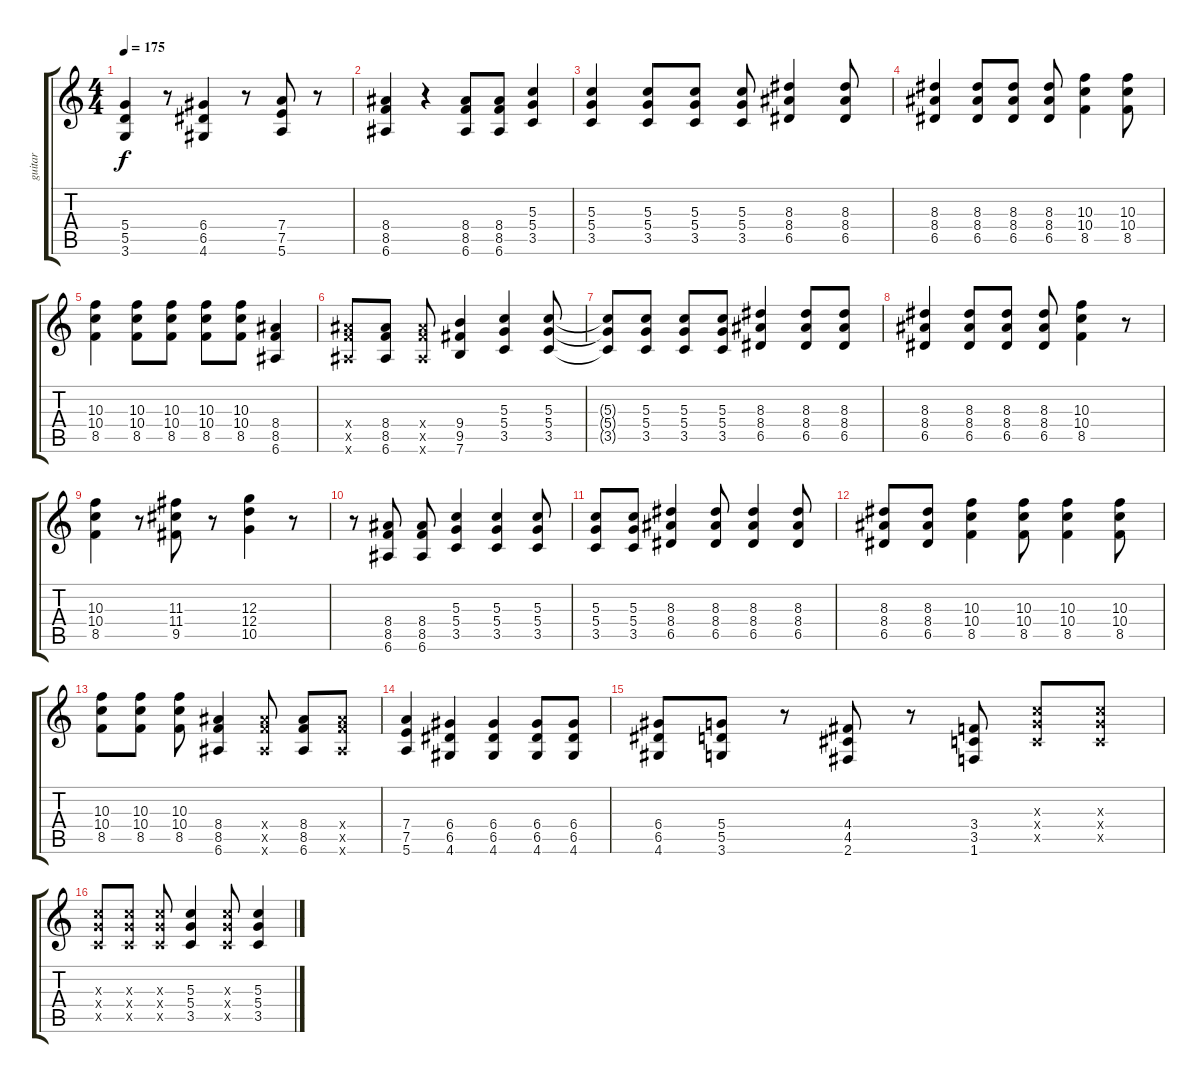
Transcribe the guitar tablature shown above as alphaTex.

\track ("guitar" "guitar") {instrument distortionguitar}
\staff {score tabs}
\tuning (E4 B3 G3 D3 A2 E2) {hide}
\ts (4 4)
\tempo 175
\clef g2
\ks c
(5.4 5.5 3.6).4{dy f} r.8 (6.4 6.5 4.6).4 r.8 (7.4 7.5 5.6).8 r.8 |
(8.4 8.5 6.6).4 r.4 (8.4 8.5 6.6).8 (8.4 8.5 6.6).8 (5.3 5.4 3.5).4 |
(5.3 5.4 3.5).4 (5.3 5.4 3.5).8 (5.3 5.4 3.5).8 (5.3 5.4 3.5).8 (8.3 8.4 6.5).4 (8.3 8.4 6.5).8 |
(8.3 8.4 6.5).4 (8.3 8.4 6.5).8 (8.3 8.4 6.5).8 (8.3 8.4 6.5).8 (10.3 10.4 8.5).4 (10.3 10.4 8.5).8 |
(10.3 10.4 8.5).4 (10.3 10.4 8.5).8 (10.3 10.4 8.5).8 (10.3 10.4 8.5).8 (10.3 10.4 8.5).8 (8.4 8.5 6.6).4 |
(8.4{x} 8.5{x} 6.6{x}).8 (8.4 8.5 6.6).8 (8.4{x} 8.5{x} 6.6{x}).8 (9.4 9.5 7.6).4 (5.3 5.4 3.5).4 (5.3 5.4 3.5).8 |
(5.3{t} 5.4{t} 3.5{t}).8 (5.3 5.4 3.5).8 (5.3 5.4 3.5).8 (5.3 5.4 3.5).8 (8.3 8.4 6.5).4 (8.3 8.4 6.5).8 (8.3 8.4 6.5).8 |
(8.3 8.4 6.5).4 (8.3 8.4 6.5).8 (8.3 8.4 6.5).8 (8.3 8.4 6.5).8 (10.3 10.4 8.5).4 r.8 |
(10.3 10.4 8.5).4 r.8 (11.3 11.4 9.5).8 r.8 (12.3 12.4 10.5).4 r.8 |
r.8 (8.4 8.5 6.6).8 (8.4 8.5 6.6).8 (5.3 5.4 3.5).4 (5.3 5.4 3.5).4 (5.3 5.4 3.5).8 |
(5.3 5.4 3.5).8 (5.3 5.4 3.5).8 (8.3 8.4 6.5).4 (8.3 8.4 6.5).8 (8.3 8.4 6.5).4 (8.3 8.4 6.5).8 |
(8.3 8.4 6.5).8 (8.3 8.4 6.5).8 (10.3 10.4 8.5).4 (10.3 10.4 8.5).8 (10.3 10.4 8.5).4 (10.3 10.4 8.5).8 |
(10.3 10.4 8.5).8 (10.3 10.4 8.5).8 (10.3 10.4 8.5).8 (8.4 8.5 6.6).4 (8.4{x} 8.5{x} 6.6{x}).8 (8.4 8.5 6.6).8 (8.4{x} 8.5{x} 6.6{x}).8 |
(7.4 7.5 5.6).4 (6.4 6.5 4.6).4 (6.4 6.5 4.6).4 (6.4 6.5 4.6).8 (6.4 6.5 4.6).8 |
(6.4 6.5 4.6).8 (5.4 5.5 3.6).8 r.8 (4.4 4.5 2.6).8 r.8 (3.4 3.5 1.6).8 (5.3{x} 5.4{x} 3.5{x}).8 (5.3{x} 5.4{x} 3.5{x}).8 |
(5.3{x} 5.4{x} 3.5{x}).8 (5.3{x} 5.4{x} 3.5{x}).8 (5.3{x} 5.4{x} 3.5{x}).8 (5.3 5.4 3.5).4 (5.3{x} 5.4{x} 3.5{x}).8 (5.3 5.4 3.5).4
